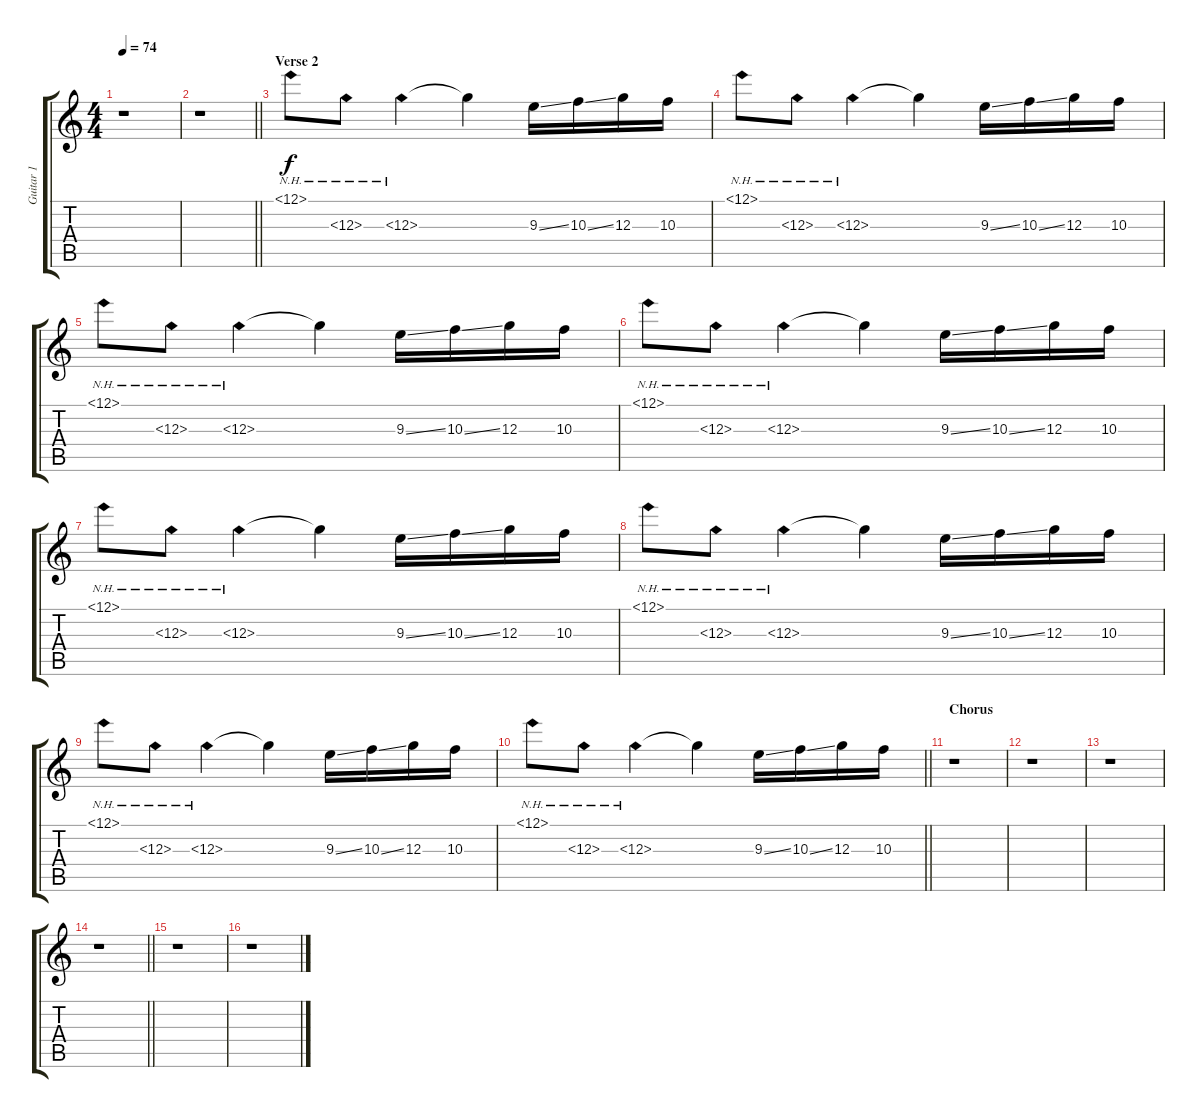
\track ("Guitar 1" "Guitar 1") {instrument overdrivenguitar}
\staff {score tabs}
\tuning (E4 B3 G3 D3 A2 E2) {hide}
\ts (4 4)
\tempo 74
\clef g2
\ks c
r.1{dy f} |
\barLineRight lightlight
r.1 |
\section ("" "Verse 2")
12.1{nh}.8 12.3{nh}.8 12.3{nh}.4 12.3{t}.4 9.3{ss}.16 10.3{ss}.16 12.3.16 10.3.16 |
12.1{nh}.8 12.3{nh}.8 12.3{nh}.4 12.3{t}.4 9.3{ss}.16 10.3{ss}.16 12.3.16 10.3.16 |
12.1{nh}.8 12.3{nh}.8 12.3{nh}.4 12.3{t}.4 9.3{ss}.16 10.3{ss}.16 12.3.16 10.3.16 |
12.1{nh}.8 12.3{nh}.8 12.3{nh}.4 12.3{t}.4 9.3{ss}.16 10.3{ss}.16 12.3.16 10.3.16 |
12.1{nh}.8 12.3{nh}.8 12.3{nh}.4 12.3{t}.4 9.3{ss}.16 10.3{ss}.16 12.3.16 10.3.16 |
12.1{nh}.8 12.3{nh}.8 12.3{nh}.4 12.3{t}.4 9.3{ss}.16 10.3{ss}.16 12.3.16 10.3.16 |
12.1{nh}.8 12.3{nh}.8 12.3{nh}.4 12.3{t}.4 9.3{ss}.16 10.3{ss}.16 12.3.16 10.3.16 |
\barLineRight lightlight
12.1{nh}.8 12.3{nh}.8 12.3{nh}.4 12.3{t}.4 9.3{ss}.16 10.3{ss}.16 12.3.16 10.3.16 |
\section ("" "Chorus")
r.1 |
r.1 |
r.1 |
\barLineRight lightlight
r.1 |
r.1 |
r.1
